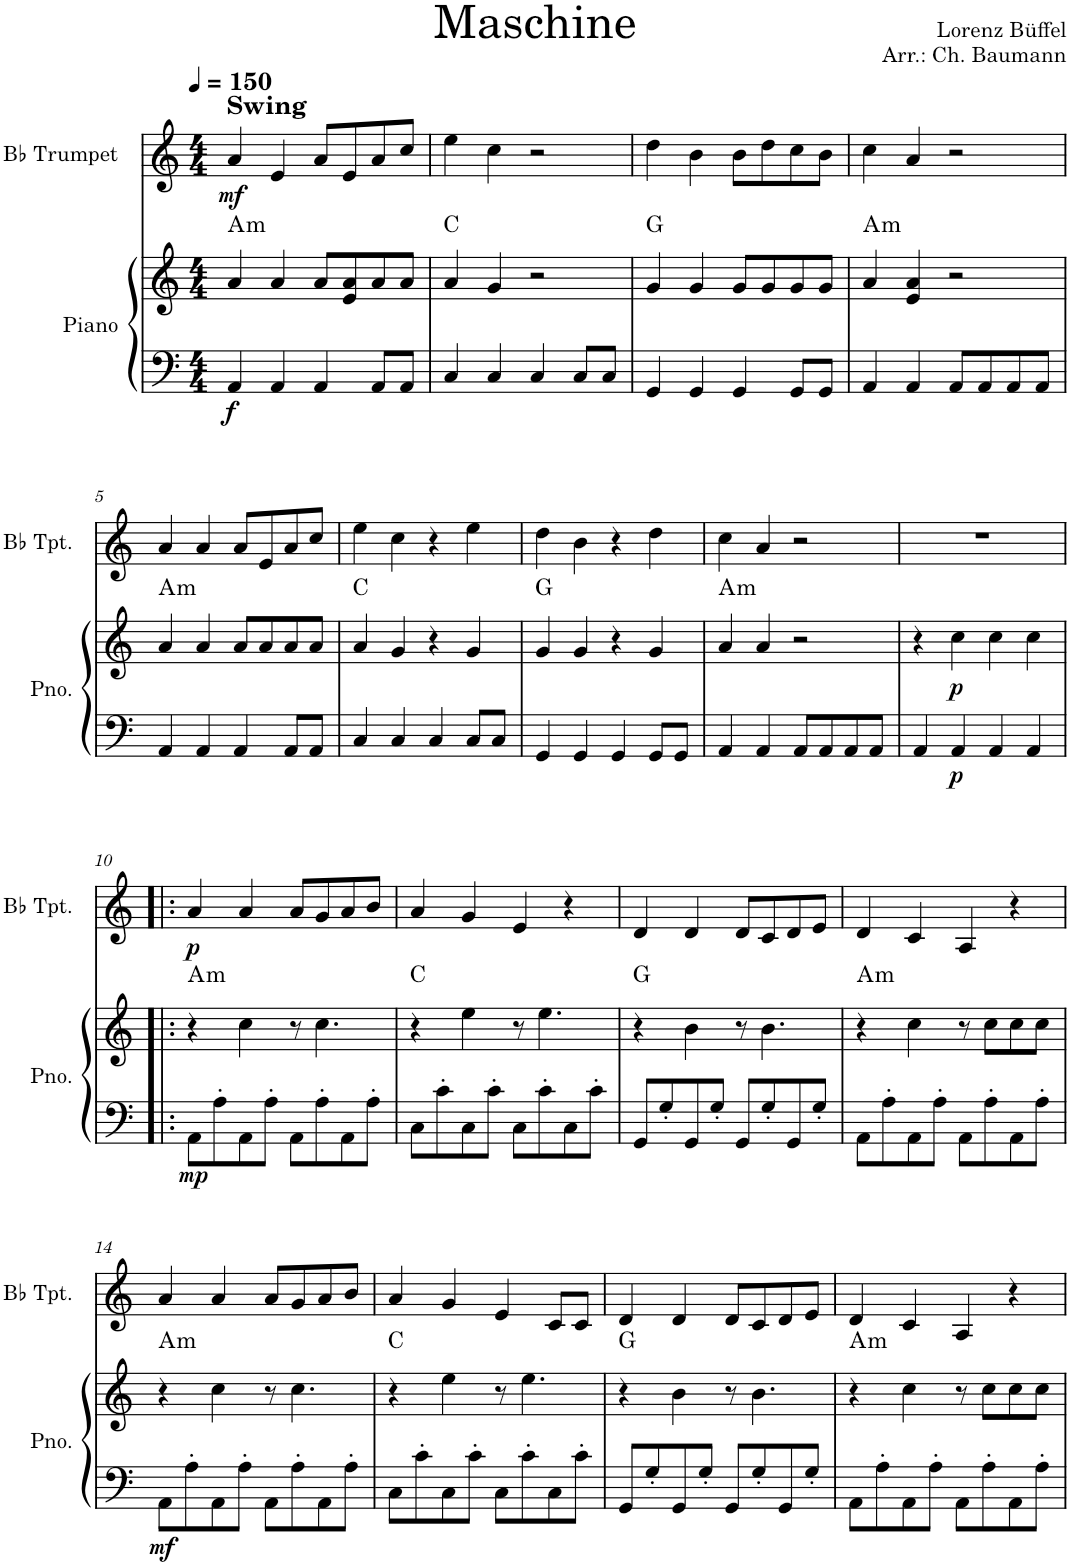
**kern	**kern	**dynam	**harte	**kern	**dynam
*part2	*part2	*part2	*part2	*part1	*part1
*staff3	*staff2	*staff2/3	*	*staff1	*staff1
*I"Piano	*	*	*	*I"Bb Trumpet	*
*I'Pno.	*	*	*	*I'Bb Tpt.	*
*clefF4	*clefG2	*	*	*clefG2	*
*	*	*	*	*Trd1c2	*
*k[]	*k[]	*	*	*k[]	*
*M4/4	*M4/4	*	*	*M4/4	*
*MM150	*MM150	*	*	*MM150	*
=1	=1	=1	=1	=1	=1
!	!	!	!	!LO:TX:a:B:t=Swing	!
!	!	!LO:DY:b=2	!LO:H:kt=m	!	!LO:DY:b
4AA/	4a/	f	A:min	4a/	mf
4AA/	4a/	.	.	4e/	.
4AA/	8a/L	.	.	8a/L	.
.	8e/ 8a/	.	.	8e/	.
8AA/L	8a/	.	.	8a/	.
8AA/J	8a/J	.	.	8cc/J	.
=2	=2	=2	=2	=2	=2
4C/	4a/	.	C:maj	4ee\	.
4C/	4g/	.	.	4cc\	.
4C/	2r	.	.	2r	.
8C/L	.	.	.	.	.
8C/J	.	.	.	.	.
=3	=3	=3	=3	=3	=3
4GG/	4g/	.	G:maj	4dd\	.
4GG/	4g/	.	.	4b\	.
4GG/	8g/L	.	.	8b\L	.
.	8g/	.	.	8dd\	.
8GG/L	8g/	.	.	8cc\	.
8GG/J	8g/J	.	.	8b\J	.
=4	=4	=4	=4	=4	=4
!	!	!	!LO:H:kt=m	!	!
4AA/	4a/	.	A:min	4cc\	.
4AA/	4e/ 4a/	.	.	4a/	.
8AA/L	2r	.	.	2r	.
8AA/	.	.	.	.	.
8AA/	.	.	.	.	.
8AA/J	.	.	.	.	.
!!LO:LB:g=z
=5	=5	=5	=5	=5	=5
!	!	!	!LO:H:kt=m	!	!
4AA/	4a/	.	A:min	4a/	.
4AA/	4a/	.	.	4a/	.
4AA/	8a/L	.	.	8a/L	.
.	8a/	.	.	8e/	.
8AA/L	8a/	.	.	8a/	.
8AA/J	8a/J	.	.	8cc/J	.
=6	=6	=6	=6	=6	=6
4C/	4a/	.	C:maj	4ee\	.
4C/	4g/	.	.	4cc\	.
4C/	4r	.	.	4r	.
8C/L	4g/	.	.	4ee\	.
8C/J	.	.	.	.	.
=7	=7	=7	=7	=7	=7
4GG/	4g/	.	G:maj	4dd\	.
4GG/	4g/	.	.	4b\	.
4GG/	4r	.	.	4r	.
8GG/L	4g/	.	.	4dd\	.
8GG/J	.	.	.	.	.
=8	=8	=8	=8	=8	=8
!	!	!	!LO:H:kt=m	!	!
4AA/	4a/	.	A:min	4cc\	.
4AA/	4a/	.	.	4a/	.
8AA/L	2r	.	.	2r	.
8AA/	.	.	.	.	.
8AA/	.	.	.	.	.
8AA/J	.	.	.	.	.
=9	=9	=9	=9	=9	=9
4AA/	4r	.	.	1r	.
!	!	!LO:DY:b=2	!	!	!
!	!	!LO:DY:n=1:b	!	!	!
4AA/	4cc\	p p	.	.	.
4AA/	4cc\	.	.	.	.
4AA/	4cc\	.	.	.	.
!!LO:LB:g=z
=10!|:	=10!|:	=10!|:	=10!|:	=10!|:	=10!|:
!	!	!LO:DY:b=2	!LO:H:kt=m	!	!LO:DY:b
8AA\L	4r	mp	A:min	4a/	p
8A'\	.	.	.	.	.
8AA\	4cc\	.	.	4a/	.
8A'\J	.	.	.	.	.
8AA\L	8r	.	.	8a/L	.
8A'\	4.cc\	.	.	8g/	.
8AA\	.	.	.	8a/	.
8A'\J	.	.	.	8b/J	.
=11	=11	=11	=11	=11	=11
8C\L	4r	.	C:maj	4a/	.
8c'\	.	.	.	.	.
8C\	4ee\	.	.	4g/	.
8c'\J	.	.	.	.	.
8C\L	8r	.	.	4e/	.
8c'\	4.ee\	.	.	.	.
8C\	.	.	.	4r	.
8c'\J	.	.	.	.	.
=12	=12	=12	=12	=12	=12
8GG/L	4r	.	G:maj	4d/	.
8G'/	.	.	.	.	.
8GG/	4b\	.	.	4d/	.
8G'/J	.	.	.	.	.
8GG/L	8r	.	.	8d/L	.
8G'/	4.b\	.	.	8c/	.
8GG/	.	.	.	8d/	.
8G'/J	.	.	.	8e/J	.
=13	=13	=13	=13	=13	=13
!	!	!	!LO:H:kt=m	!	!
8AA\L	4r	.	A:min	4d/	.
8A'\	.	.	.	.	.
8AA\	4cc\	.	.	4c/	.
8A'\J	.	.	.	.	.
8AA\L	8r	.	.	4A/	.
8A'\	8cc\L	.	.	.	.
8AA\	8cc\	.	.	4r	.
8A'\J	8cc\J	.	.	.	.
!!LO:LB:g=z
=14	=14	=14	=14	=14	=14
!	!	!LO:DY:b=2	!LO:H:kt=m	!	!
8AA\L	4r	mf	A:min	4a/	.
8A'\	.	.	.	.	.
8AA\	4cc\	.	.	4a/	.
8A'\J	.	.	.	.	.
8AA\L	8r	.	.	8a/L	.
8A'\	4.cc\	.	.	8g/	.
8AA\	.	.	.	8a/	.
8A'\J	.	.	.	8b/J	.
=15	=15	=15	=15	=15	=15
8C\L	4r	.	C:maj	4a/	.
8c'\	.	.	.	.	.
8C\	4ee\	.	.	4g/	.
8c'\J	.	.	.	.	.
8C\L	8r	.	.	4e/	.
8c'\	4.ee\	.	.	.	.
8C\	.	.	.	8c/L	.
8c'\J	.	.	.	8c/J	.
=16	=16	=16	=16	=16	=16
8GG/L	4r	.	G:maj	4d/	.
8G'/	.	.	.	.	.
8GG/	4b\	.	.	4d/	.
8G'/J	.	.	.	.	.
8GG/L	8r	.	.	8d/L	.
8G'/	4.b\	.	.	8c/	.
8GG/	.	.	.	8d/	.
8G'/J	.	.	.	8e/J	.
=17	=17	=17	=17	=17	=17
!	!	!	!LO:H:kt=m	!	!
8AA\L	4r	.	A:min	4d/	.
8A'\	.	.	.	.	.
8AA\	4cc\	.	.	4c/	.
8A'\J	.	.	.	.	.
8AA\L	8r	.	.	4A/	.
8A'\	8cc\L	.	.	.	.
8AA\	8cc\	.	.	4r	.
8A'\J	8cc\J	.	.	.	.
=	=	=	=	=	=
*-	*-	*-	*-	*-	*-
